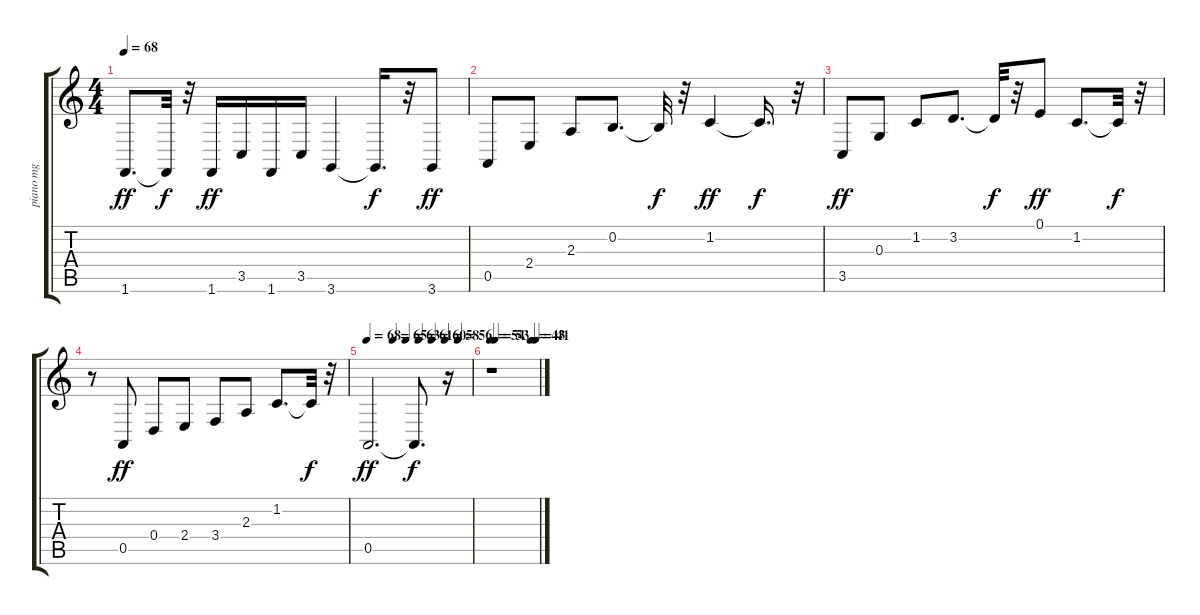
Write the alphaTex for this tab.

\track ("piano mg" "piano mg") {instrument acousticgrandpiano}
\staff {score tabs}
\tuning (E4 B3 G3 D3 A2 E2) {hide}
\ts (4 4)
\tempo 68
\clef g2
\ks c
1.6.8{d dy ff} 1.6{t}.32{dy f} r.32 1.6.16{dy ff} 3.5.16 1.6.16 3.5.16 3.6.4 3.6{t}.16{d dy f} r.32 3.6.8{dy ff} |
0.5.8 2.4.8 2.3.8 0.2.8{d} 0.2{t}.32{dy f} r.32 1.2.4{dy ff} 1.2{t}.16{d dy f} r.32 |
3.5.8{dy ff} 0.3.8 1.2.8 3.2.8{d} 3.2{t}.32{dy f} r.32 0.1.8{dy ff} 1.2.8{d} 1.2{t}.32{dy f} r.32 |
r.8 0.5.8{dy ff} 0.4.8 2.4.8 3.4.8 2.3.8 1.2.8{d} 1.2{t}.32{dy f} r.32 |
\tempo 68
\tempo (65 0.25)
\tempo (63 0.375)
\tempo (61 0.5)
\tempo (60 0.625)
\tempo (58 0.75)
\tempo (56 0.875)
0.5.2{d dy ff} 0.5{t}.8{d dy f} r.16 |
\tempo 54
\tempo (53 0.09375)
\tempo (43 0.84375)
\tempo (41 0.9375)
r.1
